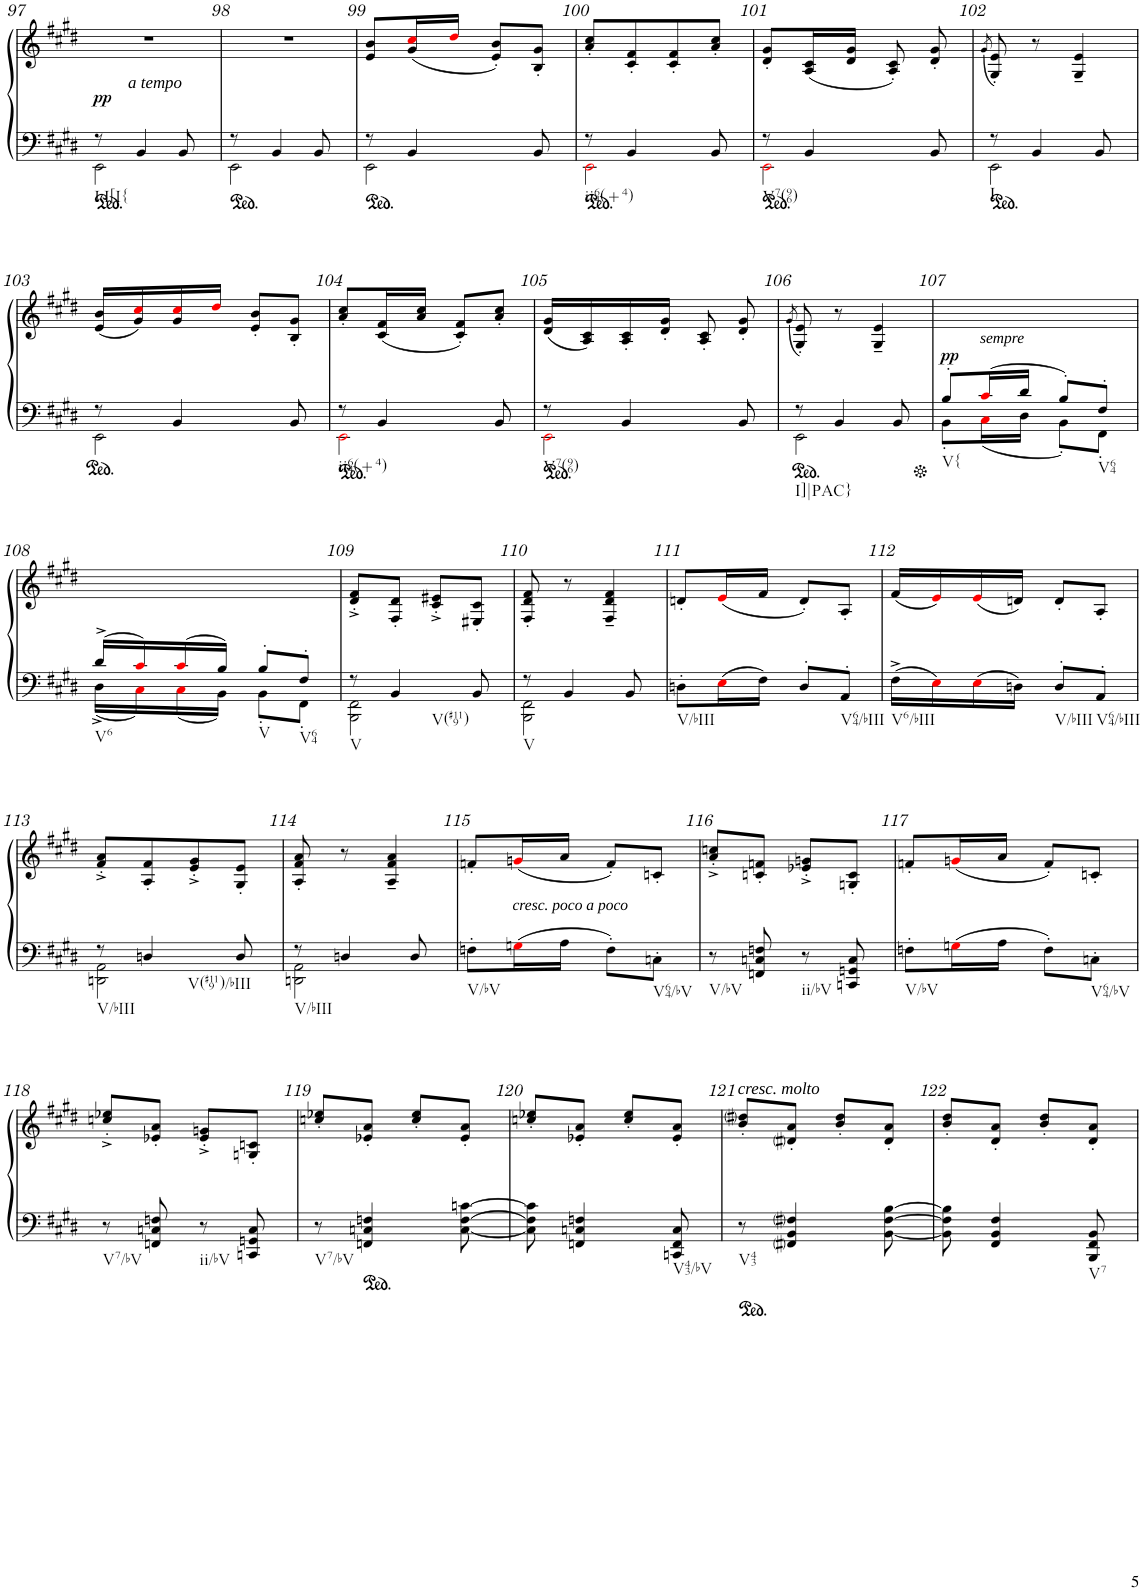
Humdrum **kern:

**kern	**kern	**dynam
*part1	*part1	*part1
*staff2	*staff1	*staff1/2
*I"Midi_1	*	*
!!LO:PB:g=z
*clefF4	*clefG2	*
*k[f#c#g#d#]	*k[f#c#g#d#]	*
*M2/4	*M2/4	*
=97	=97	=97
*^	*	*
!LO:TX:b:t=I.I[I{	!	!	!
!	!	!	!LO:DY:a=2
8r	2EE\	2r	pp
!LO:TX:a:i:t=a tempo	!	!	!
4BB/	.	.	.
8BB/	.	.	.
=98	=98	=98	=98
8r	2EE\	2r	.
4BB/	.	.	.
8BB/	.	.	.
=99	=99	=99	=99
8r	2EE\	8e/ 8b/L	.
4BB/	.	(<16g#/ 16cc#i/L	.
.	.	16dd#i/JJ	.
.	.	8e/' 8b/'L)	.
8BB/	.	8B/' 8g#/'J	.
=100	=100	=100	=100
!LO:TX:b:t=ii64(+4)	!	!	!
8r	2EEi\	8a/' 8cc#/'L	.
4BB/	.	8c#/' 8f#/'	.
.	.	8c#/' 8f#/'	.
8BB/	.	8a/' 8cc#/'J	.
=101	=101	=101	=101
!LO:TX:b:t=V7(96)	!	!	!
8r	2EEi\	8d#/' 8g#/'L	.
4BB/	.	(<16A/ 16c#/L	.
.	.	16d#/ 16g#/JJ	.
.	.	8A/' 8c#/')	.
8BB/	.	8d#/' 8g#/'	.
=102	=102	=102	=102
.	.	(8qg#/	.
!LO:TX:b:t=I	!	!	!
8r	2EE\	8G#/' 8e/')	.
4BB/	.	8r	.
.	.	4G#/~ 4e/~	.
8BB/	.	.	.
!!LO:LB:g=z
=103	=103	=103	=103
8r	2EE\	(16e/ 16b/LL	.
.	.	16g#/ 16cc#i/)	.
4BB/	.	16g#/ 16cc#i/	.
.	.	16dd#i/JJ	.
.	.	8e/' 8b/'L	.
8BB/	.	8B/' 8g#/'J	.
=104	=104	=104	=104
!LO:TX:b:t=ii64(+4)	!	!	!
8r	2EEi\	8a/' 8cc#/'L	.
4BB/	.	(<16c#/ 16f#/L	.
.	.	16a/ 16cc#/JJ	.
.	.	8c#/' 8f#/'L)	.
8BB/	.	8a/' 8cc#/'J	.
=105	=105	=105	=105
!LO:TX:b:t=V7(96)	!	!	!
8r	2EEi\	(<16d#/ 16g#/LL	.
.	.	16A/ 16c#/)	.
4BB/	.	16A/' 16c#/'	.
.	.	16d#/' 16g#/'JJ	.
.	.	8A/' 8c#/'	.
8BB/	.	8d#/' 8g#/'	.
=106	=106	=106	=106
.	.	(8qg#/	.
!LO:TX:b:t=I]|PAC}	!	!	!
8r	2EE\	8G#/' 8e/')	.
4BB/	.	8r	.
.	.	4G#/~ 4e/~	.
8BB/	.	.	.
=107	=107	=107	=107
!LO:TX:b:t=V{	!	!	!
!	!	!	!LO:DY:a=2
8B'/L	8BB'\L	2ryy	pp
!LO:TX:a:i:t=sempre	!	!	!
16c#i/L	16C#i\L	.	.
16d#/JJ	16D#\JJ	.	.
8B'/L	8BB'\L	.	.
!LO:TX:b:t=V64	!	!	!
8F#'/J	8FF#'\J	.	.
!!LO:LB:g=z
=108	=108	=108	=108
!LO:TX:b:t=V6	!	!	!
16d#^/LL	16D#^\LL	2ryy	.
16c#i/	16C#i\	.	.
16c#i/	16C#i\	.	.
16B/JJ	16BB\JJ	.	.
!LO:TX:b:t=V	!	!	!
8B'/L	8BB'\L	.	.
!LO:TX:b:t=V64	!	!	!
8F#'/J	8FF#'\J	.	.
=109	=109	=109	=109
!LO:TX:b:t=V	!	!	!
8r	2BBB\ 2FF#\	8d#/'^ 8f#/'^L	.
!LO:TX:b:t=V(#119)	!	!	!
4BB/	.	8F#/' 8d#/'J	.
.	.	8c#/'^ 8e#X/'^L	.
8BB/	.	8E#X/' 8c#/'J	.
=110	=110	=110	=110
!LO:TX:b:t=V	!	!	!
8r	2BBB\ 2FF#\	8F#/' 8d#/' 8f#/'	.
4BB/	.	8r	.
.	.	4F#/~ 4d#/~ 4f#/~	.
8BB/	.	.	.
=111	=111	=111	=111
!LO:TX:b:t=V/bIII	!	!	!
8Dn'\L	4ryy	8dn'/L	.
16Ei\L	.	(<16ei/L	.
16F#\JJ	.	16f#/JJ	.
!LO:TX:b:t=V64/bIII	!	!	!
4ryy	8D'/L	8d'/L)	.
.	8AA'/J	8A'/J	.
=112	=112	=112	=112
!LO:TX:b:t=V6/bIII	!	!	!
16F#^\LL	4ryy	(<16f#/LL	.
16Ei\	.	16ei/)	.
16Ei\	.	(<16ei/	.
16Dn\JJ	.	16dn/JJ)	.
!LO:TX:b:t=V/bIII	!	!	!
!LO:TX:b:t=V64/bIII	!	!	!
4ryy	8D'/L	8d'/L	.
.	8AA'/J	8A'/J	.
!!LO:LB:g=z
=113	=113	=113	=113
!LO:TX:b:t=V/bIII	!	!	!
8r	2DDn\ 2AA\	8f#/'^ 8a/'^L	.
!LO:TX:b:t=V(#119)/bIII	!	!	!
4Dn/	.	8A/' 8f#/'	.
.	.	8e/'^ 8g#/'^	.
8D/	.	8G#/' 8e/'J	.
=114	=114	=114	=114
!LO:TX:b:t=V/bIII	!	!	!
8r	2DDn\ 2AA\	8A/' 8f#/' 8a/'	.
4Dn/	.	8r	.
.	.	4A/~ 4f#/~ 4a/~	.
8D/	.	.	.
=115	=115	=115	=115
!LO:TX:b:t=V/bV	!	!	!
8Fn'\L	2ryy	8fn'/L	.
!LO:TX:a:i:t=cresc. poco a poco	!	!	!
16Gni\L	.	(<16gni/L	.
16A\JJ	.	16a/JJ	.
8F'\L	.	8f'/L)	.
!LO:TX:b:t=V64/bV	!	!	!
8Cn'\J	.	8cn'/J	.
=116	=116	=116	=116
!LO:TX:b:t=V/bV	!	!	!
8r	2ryy	8a/'^ 8ccn/'^L	.
8FFn/ 8Cn/ 8Fn/	.	8cn/' 8fn/'J	.
!LO:TX:b:t=ii/bV	!	!	!
8r	.	8e-X/'^ 8gn/'^L	.
8CCn/ 8GGn/ 8C/	.	8Gn/' 8c/'J	.
=117	=117	=117	=117
!LO:TX:b:t=V/bV	!	!	!
8Fn'\L	2ryy	8fn'/L	.
16Gni\L	.	(<16gni/L	.
16A\JJ	.	16a/JJ	.
8F'\L	.	8f'/L)	.
!LO:TX:b:t=V64/bV	!	!	!
8Cn'\J	.	8cn'/J	.
!!LO:LB:g=z
=118	=118	=118	=118
!LO:TX:b:t=V7/bV	!	!	!
8r	2ryy	8ccn/'^ 8ee-X/'^L	.
8FFn/ 8Cn/ 8Fn/	.	8e-X/' 8a/'J	.
!LO:TX:b:t=ii/bV	!	!	!
8r	.	8e-/'^ 8gn/'^L	.
8CCn/ 8GGn/ 8C/	.	8Gn/' 8cn/'J	.
*v	*v	*	*
=119	=119	=119
!LO:TX:b:t=V7/bV	!	!
8r	8ccn/' 8ee-X/'L	.
4FFn/ 4Cn/ 4Fn/	8e-X/' 8a/'J	.
.	8cc/' 8ee-/'L	.
[8C\ [8F\ [8cn\	8e-/' 8a/'J	.
=120	=120	=120
8C\] 8F\] 8c\]	8ccn/' 8ee-X/'L	.
4FFn/ 4Cn/ 4Fn/	8e-X/' 8a/'J	.
.	8cc/' 8ee-/'L	.
!LO:TX:b:t=V43/bV	!	!
8CCn/ 8FF/ 8C/	8e-/' 8a/'J	.
=121	=121	=121
!	!LO:TX:a:i:t=cresc. molto	!
!LO:TX:b:t=V43	!	!
8r	8b/' 8dd#j/'L	.
4FF#j/ 4BB/ 4F#j/	8d#j/' 8a/'J	.
.	8b/' 8dd#/'L	.
[8BB\ [8F#\ [8B\	8d#/' 8a/'J	.
=122	=122	=122
8BB\] 8F#\] 8B\]	8b/' 8dd#/'L	.
4FF#/ 4BB/ 4F#/	8d#/' 8a/'J	.
.	8b/' 8dd#/'L	.
!LO:TX:b:t=V7	!	!
8BBB/ 8FF#/ 8BB/	8d#/' 8a/'J	.
=	=	=
*-	*-	*-
